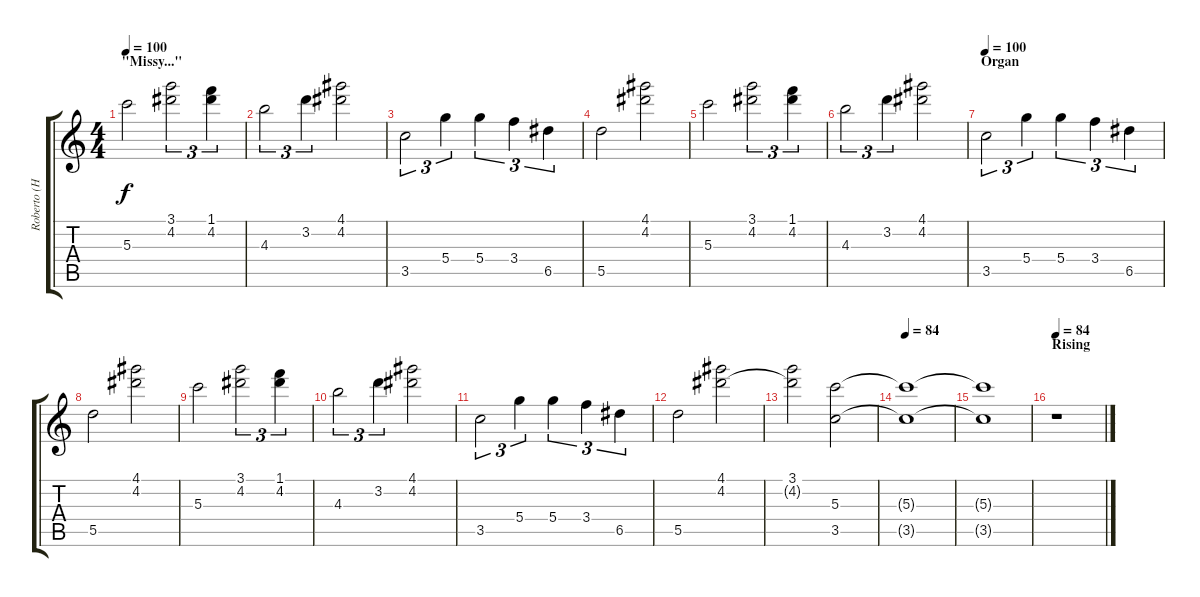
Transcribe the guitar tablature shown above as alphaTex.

\track ("Roberto (HiStrings)" "Roberto (H") {instrument tremolostrings}
\staff {score tabs}
\tuning (E6 B5 G5 D5 A4 E4) {hide}
\ts (4 4)
\section ("" "\"Missy...\"")
\tempo 100
\clef g2
\ks c
5.3.2{dy f} (3.1 4.2).2{tu (3 2)} (1.1 4.2).4{tu (3 2)} |
4.3.2{tu (3 2)} 3.2.4{tu (3 2)} (4.1 4.2).2 |
3.5.2{tu (3 2)} 5.4.4{tu (3 2)} 5.4.4{tu (3 2)} 3.4.4{tu (3 2)} 6.5.4{tu (3 2)} |
5.5.2 (4.1 4.2).2 |
5.3.2 (3.1 4.2).2{tu (3 2)} (1.1 4.2).4{tu (3 2)} |
4.3.2{tu (3 2)} 3.2.4{tu (3 2)} (4.1 4.2).2 |
\section ("" "Organ")
\tempo 100
3.5.2{tu (3 2)} 5.4.4{tu (3 2)} 5.4.4{tu (3 2)} 3.4.4{tu (3 2)} 6.5.4{tu (3 2)} |
5.5.2 (4.1 4.2).2 |
5.3.2 (3.1 4.2).2{tu (3 2)} (1.1 4.2).4{tu (3 2)} |
4.3.2{tu (3 2)} 3.2.4{tu (3 2)} (4.1 4.2).2 |
3.5.2{tu (3 2)} 5.4.4{tu (3 2)} 5.4.4{tu (3 2)} 3.4.4{tu (3 2)} 6.5.4{tu (3 2)} |
5.5.2 (4.1 4.2).2 |
(3.1 4.2{t}).2 (5.3 3.5).2 |
\tempo 84
(5.3{t} 3.5{t}).1 |
(5.3{t} 3.5{t}).1{volume 0} |
\section ("" "Rising")
\tempo 84
r.1
